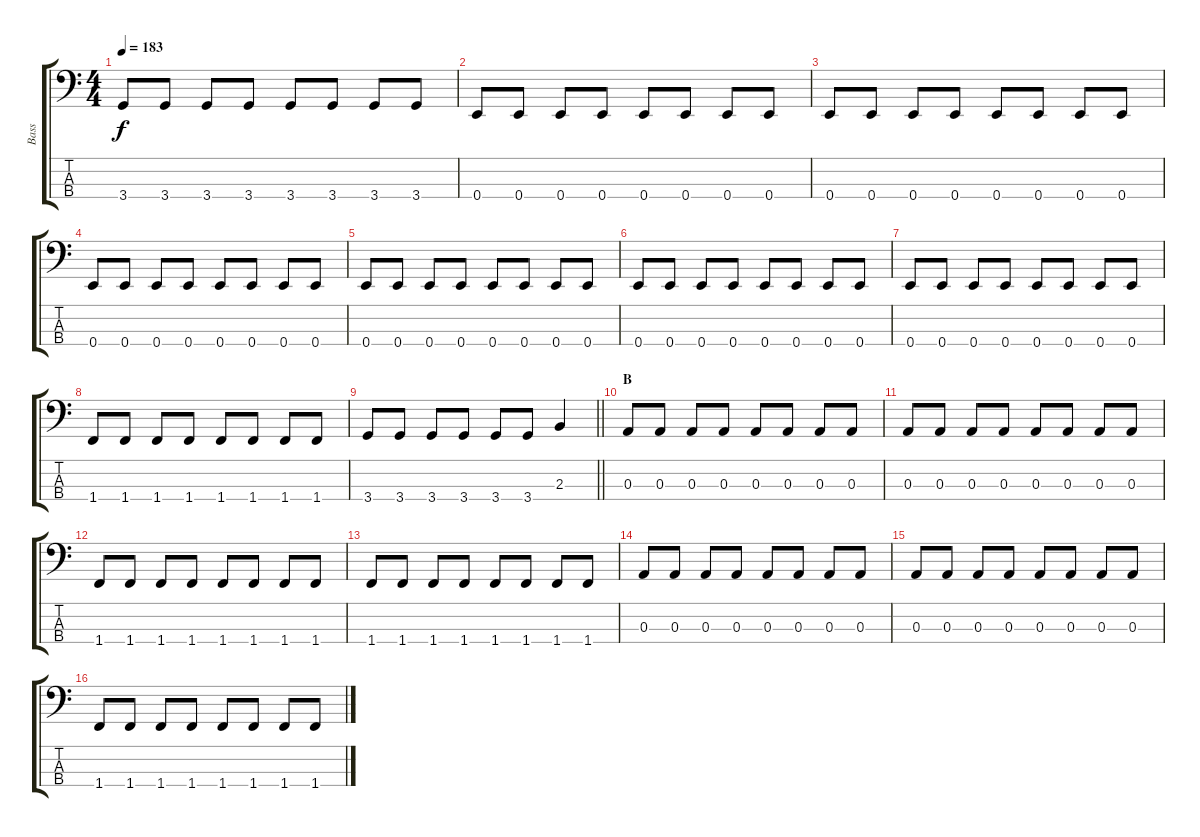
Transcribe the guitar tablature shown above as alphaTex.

\track ("Bass" "Bass") {instrument electricbassfinger}
\staff {score tabs}
\tuning (G2 D2 A1 E1) {hide}
\ts (4 4)
\tempo 183
\clef f4
\ks c
3.4.8{dy f} 3.4.8 3.4.8 3.4.8 3.4.8 3.4.8 3.4.8 3.4.8 |
0.4.8 0.4.8 0.4.8 0.4.8 0.4.8 0.4.8 0.4.8 0.4.8 |
0.4.8 0.4.8 0.4.8 0.4.8 0.4.8 0.4.8 0.4.8 0.4.8 |
0.4.8 0.4.8 0.4.8 0.4.8 0.4.8 0.4.8 0.4.8 0.4.8 |
0.4.8 0.4.8 0.4.8 0.4.8 0.4.8 0.4.8 0.4.8 0.4.8 |
0.4.8 0.4.8 0.4.8 0.4.8 0.4.8 0.4.8 0.4.8 0.4.8 |
0.4.8 0.4.8 0.4.8 0.4.8 0.4.8 0.4.8 0.4.8 0.4.8 |
1.4.8 1.4.8 1.4.8 1.4.8 1.4.8 1.4.8 1.4.8 1.4.8 |
\barLineRight lightlight
3.4.8 3.4.8 3.4.8 3.4.8 3.4.8 3.4.8 2.3.4 |
\section ("" "B")
0.3.8 0.3.8 0.3.8 0.3.8 0.3.8 0.3.8 0.3.8 0.3.8 |
0.3.8 0.3.8 0.3.8 0.3.8 0.3.8 0.3.8 0.3.8 0.3.8 |
1.4.8 1.4.8 1.4.8 1.4.8 1.4.8 1.4.8 1.4.8 1.4.8 |
1.4.8 1.4.8 1.4.8 1.4.8 1.4.8 1.4.8 1.4.8 1.4.8 |
0.3.8 0.3.8 0.3.8 0.3.8 0.3.8 0.3.8 0.3.8 0.3.8 |
0.3.8 0.3.8 0.3.8 0.3.8 0.3.8 0.3.8 0.3.8 0.3.8 |
1.4.8 1.4.8 1.4.8 1.4.8 1.4.8 1.4.8 1.4.8 1.4.8
